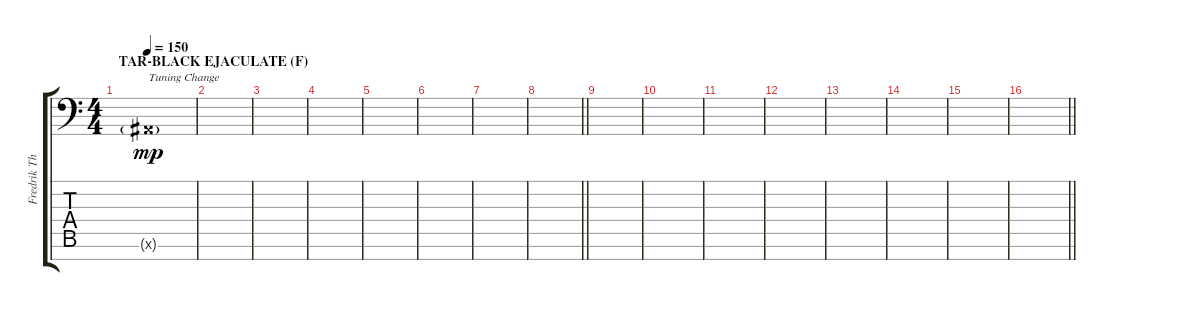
\track ("Fredrik Thordendal (8 string Guitar in E" "Fredrik Th") {instrument distortionguitar}
\staff {score tabs}
\tuning (Bb3 F3 Db3 Ab2 Eb2 Bb1 E1) {hide}
\ts (4 4)
\section ("" "TAR-BLACK EJACULATE (F)")
\tempo 150
\clef f4
\ks c
0.6{g x}.1{txt "Tuning Change" dy mp} |
|
|
|
|
|
|
\barLineRight lightlight
|
|
|
|
|
|
|
|
\barLineRight lightlight
